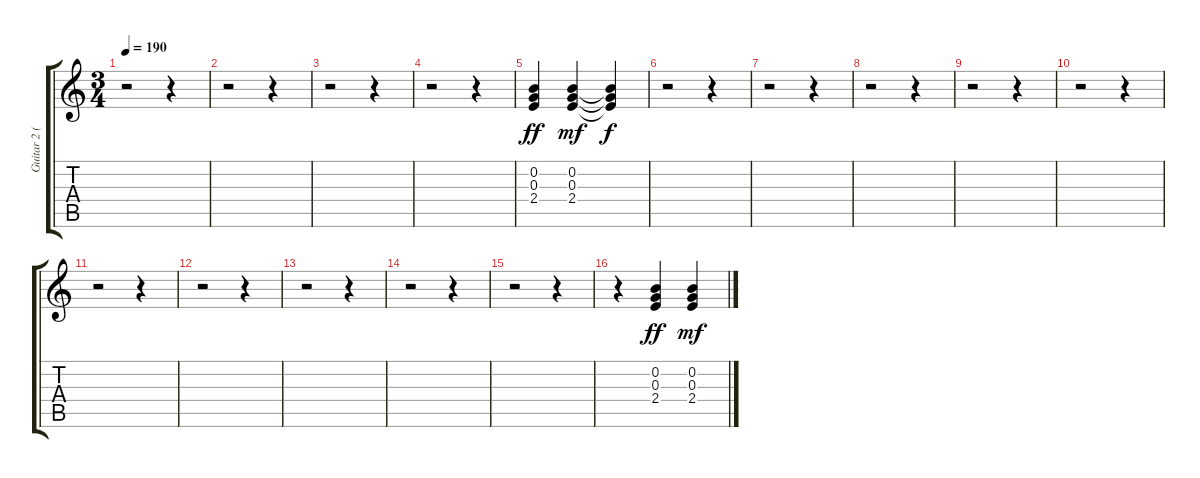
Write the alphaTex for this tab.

\track ("Guitar 2 (Disto)" "Guitar 2 (") {instrument distortionguitar}
\staff {score tabs}
\tuning (E4 B3 G3 D3 A2 E2) {hide}
\ts (3 4)
\tempo 190
\clef g2
\ks c
r.2{dy mp} r.4 |
r.2 r.4 |
r.2 r.4 |
r.2 r.4 |
(0.2 0.3 2.4).4{dy ff} (0.2 0.3 2.4).4{dy mf} (0.2{t} 0.3{t} 2.4{t}).4{dy f} |
r.2 r.4 |
r.2 r.4 |
r.2 r.4 |
r.2 r.4 |
r.2 r.4 |
r.2 r.4 |
r.2 r.4 |
r.2 r.4 |
r.2 r.4 |
r.2 r.4 |
r.4 (0.2 0.3 2.4).4{dy ff} (0.2 0.3 2.4).4{dy mf}
